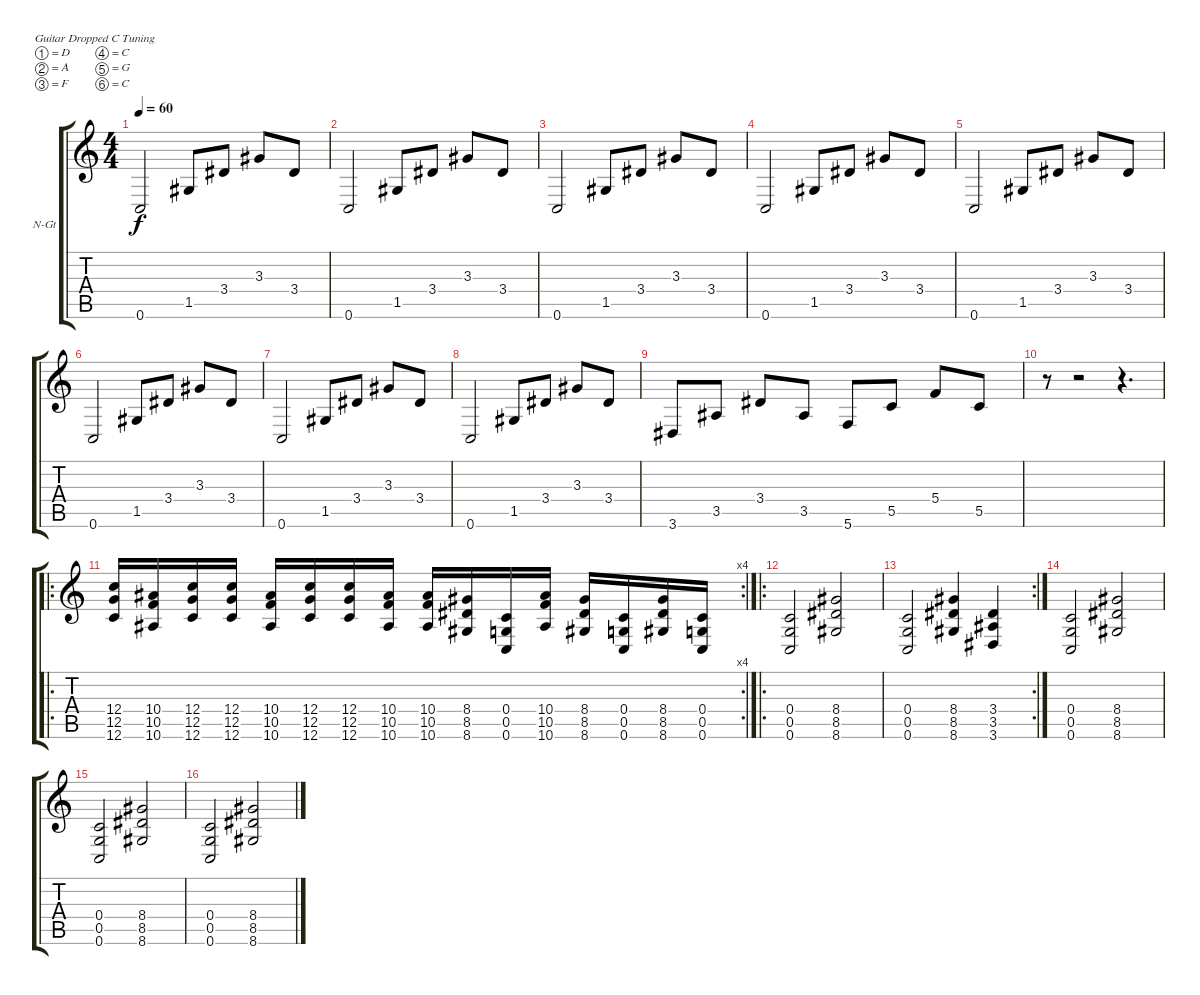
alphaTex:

\bracketExtendMode groupsimilarinstruments
\firstSystemTrackNameOrientation horizontal
\otherSystemsTrackNameOrientation horizontal
\track ("Richard" "N-Gt") {instrument acousticguitarnylon}
\staff {score tabs}
\tuning (D4 A3 F3 C3 G2 C2)
\ts (4 4)
\tempo 60
\clef g2
\ks c
0.6.2{dy f} 1.5.8 3.4.8 3.3.8 3.4.8 |
0.6.2 1.5.8 3.4.8 3.3.8 3.4.8 |
0.6.2 1.5.8 3.4.8 3.3.8 3.4.8 |
0.6.2 1.5.8 3.4.8 3.3.8 3.4.8 |
0.6.2 1.5.8 3.4.8 3.3.8 3.4.8 |
0.6.2 1.5.8 3.4.8 3.3.8 3.4.8 |
0.6.2 1.5.8 3.4.8 3.3.8 3.4.8 |
0.6.2 1.5.8 3.4.8 3.3.8 3.4.8 |
3.6.8 3.5.8 3.4.8 3.5.8 5.6.8 5.5.8 5.4.8 5.5.8 |
r.8 r.2 r.4{d} |
\ro
\rc 4
(12.6 12.5 12.4).16 (10.6 10.4 10.5).16 (12.6 12.5 12.4).16 (12.6 12.5 12.4).16 (10.6 10.5 10.4).16 (12.6 12.5 12.4).16 (12.6 12.5 12.4).16 (10.6 10.4 10.5).16 (10.6 10.5 10.4).16 (8.6 8.5 8.4).16 (0.6 0.4 0.5).16 (10.6 10.5 10.4).16 (8.6 8.5 8.4).16 (0.6 0.5 0.4).16 (8.6 8.5 8.4).16 (0.6 0.5 0.4).16 |
\ro
(0.4 0.5 0.6).2 (8.6 8.5 8.4).2 |
\rc 2
(0.4 0.5 0.6).2 (8.6 8.5 8.4).4 (3.6 3.5 3.4).4 |
(0.4 0.5 0.6).2 (8.6 8.5 8.4).2 |
(0.4 0.5 0.6).2 (8.6 8.5 8.4).2 |
(0.4 0.5 0.6).2 (8.6 8.5 8.4).2
